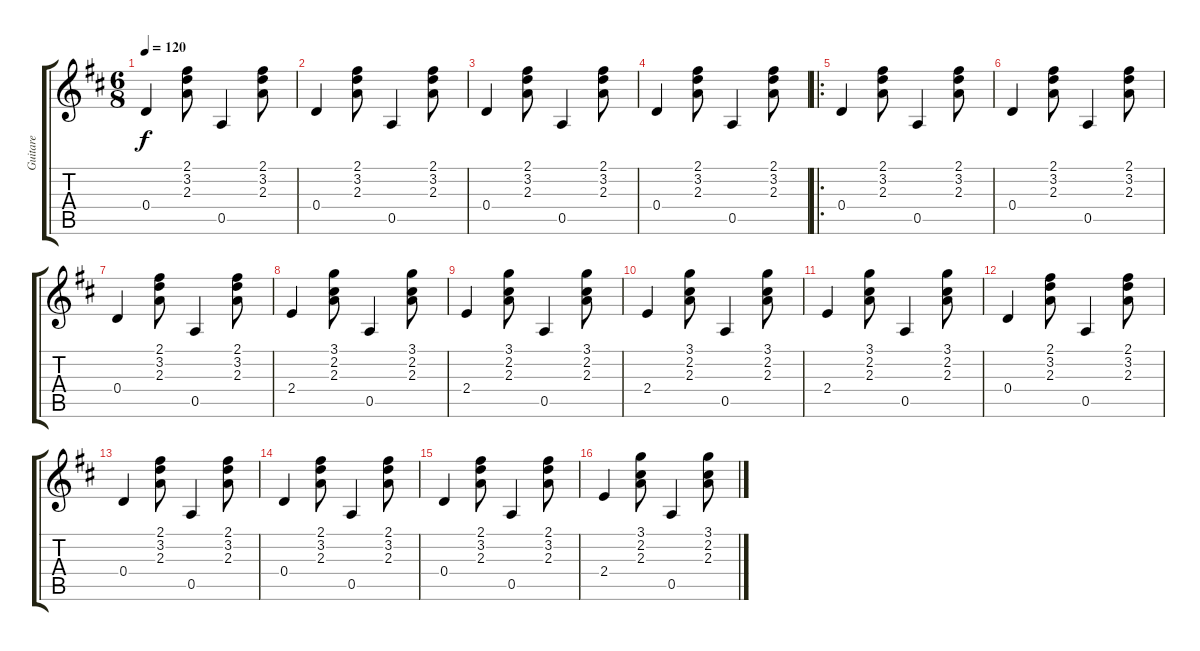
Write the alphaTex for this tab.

\track ("Guitare" "Guitare") {instrument acousticguitarnylon}
\staff {score tabs}
\tuning (E4 B3 G3 D3 A2 E2) {hide}
\ts (6 8)
\tempo 120
\clef g2
\ks d
0.4.4{dy f instrument acousticguitarnylon} (2.1 3.2 2.3).8 0.5.4 (2.1 3.2 2.3).8 |
0.4.4 (2.1 3.2 2.3).8 0.5.4 (2.1 3.2 2.3).8 |
0.4.4 (2.1 3.2 2.3).8 0.5.4 (2.1 3.2 2.3).8 |
0.4.4 (2.1 3.2 2.3).8 0.5.4 (2.1 3.2 2.3).8 |
\ro
0.4.4 (2.1 3.2 2.3).8 0.5.4 (2.1 3.2 2.3).8 |
0.4.4 (2.1 3.2 2.3).8 0.5.4 (2.1 3.2 2.3).8 |
0.4.4 (2.1 3.2 2.3).8 0.5.4 (2.1 3.2 2.3).8 |
2.4.4 (3.1 2.2 2.3).8 0.5.4 (3.1 2.2 2.3).8 |
2.4.4 (3.1 2.2 2.3).8 0.5.4 (3.1 2.2 2.3).8 |
2.4.4 (3.1 2.2 2.3).8 0.5.4 (3.1 2.2 2.3).8 |
2.4.4 (3.1 2.2 2.3).8 0.5.4 (3.1 2.2 2.3).8 |
0.4.4 (2.1 3.2 2.3).8 0.5.4 (2.1 3.2 2.3).8 |
0.4.4 (2.1 3.2 2.3).8 0.5.4 (2.1 3.2 2.3).8 |
0.4.4 (2.1 3.2 2.3).8 0.5.4 (2.1 3.2 2.3).8 |
0.4.4 (2.1 3.2 2.3).8 0.5.4 (2.1 3.2 2.3).8 |
2.4.4 (3.1 2.2 2.3).8 0.5.4 (3.1 2.2 2.3).8
